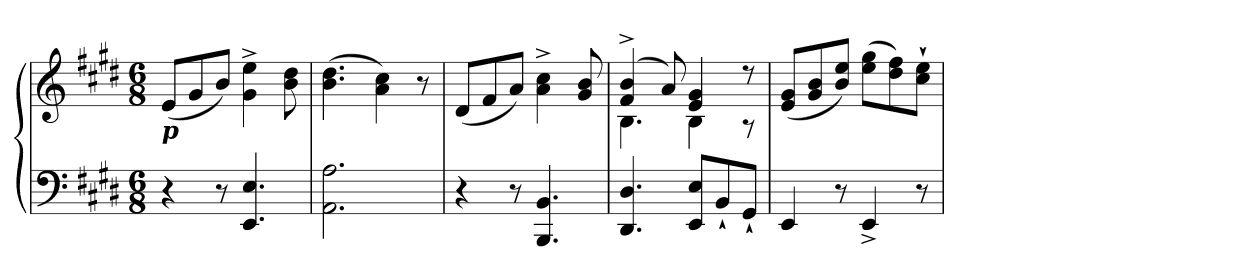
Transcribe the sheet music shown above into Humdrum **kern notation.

**kern	**kern
*part1	*part1
*staff2	*staff1
*clefF4	*clefG2
*k[f#c#g#d#]	*k[f#c#g#d#]
*M6/8	*M6/8
=1	=1
!	!LO:TX:b:Bi:t=p
4r	(<8e/L
.	8g#/
8r	8b/J)
4.EE/ 4.E/	4g#^\ 4ee^\
.	8b\ 8dd#\
=2	=2
2.AA\ 2.A\	(>4.b\ 4.dd#\
.	4a\ 4cc#\)
.	8r
=3	=3
4r	(<8d#/L
.	8f#/
8r	8a/J)
4.BBB/ 4.BB/	4a^\ 4cc#^\
.	8g#/ 8b/
=4	=4
*	*^
4.DD#/ 4.D#/	(>4f#^/ 4b^/	4.B\
.	8a/)	.
8EE/ 8E/L	4e/ 4g#/	4B\
8BB`/	.	.
8GG#`/J	8r	8r
*	*v	*v
=5	=5
4EE/	(<8e/ 8g#/L
.	8g#/ 8b/
8r	8b/ 8ee/J)
4EE^/	(>8ee\ 8gg#\L
.	8dd#\ 8ff#\)
8r	8cc#`\ 8ee`\J
=	=
*-	*-
